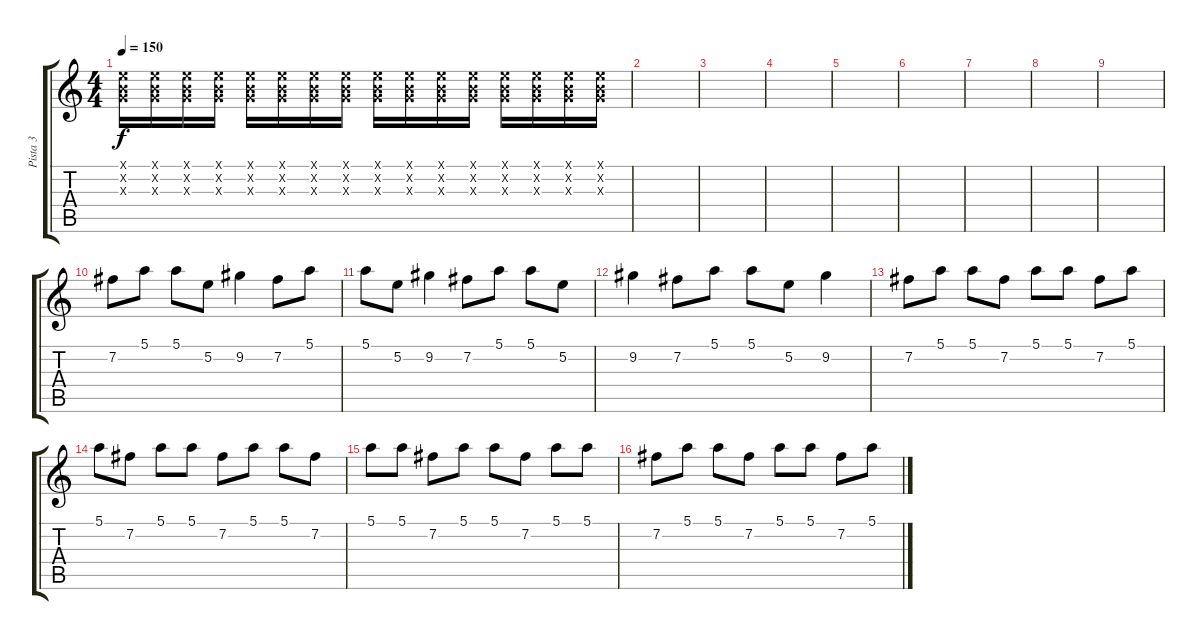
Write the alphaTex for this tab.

\track ("Pista 3" "Pista 3") {instrument distortionguitar}
\staff {score tabs}
\tuning (E4 B3 G3 D3 A2 E2) {hide}
\ts (4 4)
\tempo 150
\clef g2
\ks c
(0.1{x} 0.2{x} 0.3{x}).16{dy f} (0.1{x} 0.2{x} 0.3{x}).16 (0.1{x} 0.2{x} 0.3{x}).16 (0.1{x} 0.2{x} 0.3{x}).16 (0.1{x} 0.2{x} 0.3{x}).16 (0.1{x} 0.2{x} 0.3{x}).16 (0.1{x} 0.2{x} 0.3{x}).16 (0.1{x} 0.2{x} 0.3{x}).16 (0.1{x} 0.2{x} 0.3{x}).16 (0.1{x} 0.2{x} 0.3{x}).16 (0.1{x} 0.2{x} 0.3{x}).16 (0.1{x} 0.2{x} 0.3{x}).16 (0.1{x} 0.2{x} 0.3{x}).16 (0.1{x} 0.2{x} 0.3{x}).16 (0.1{x} 0.2{x} 0.3{x}).16 (0.1{x} 0.2{x} 0.3{x}).16 |
|
|
|
|
|
|
|
|
7.2.8 5.1.8 5.1.8 5.2.8 9.2.4 7.2.8 5.1.8 |
5.1.8 5.2.8 9.2.4 7.2.8 5.1.8 5.1.8 5.2.8 |
9.2.4 7.2.8 5.1.8 5.1.8 5.2.8 9.2.4 |
7.2.8 5.1.8 5.1.8 7.2.8 5.1.8 5.1.8 7.2.8 5.1.8 |
5.1.8 7.2.8 5.1.8 5.1.8 7.2.8 5.1.8 5.1.8 7.2.8 |
5.1.8 5.1.8 7.2.8 5.1.8 5.1.8 7.2.8 5.1.8 5.1.8 |
7.2.8 5.1.8 5.1.8 7.2.8 5.1.8 5.1.8 7.2.8 5.1.8
